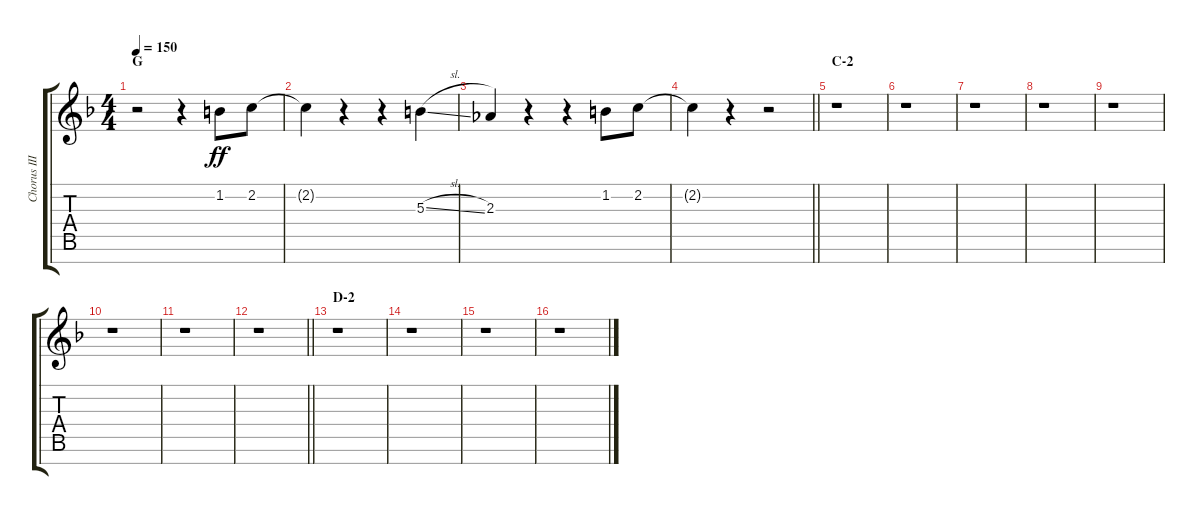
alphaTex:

\track ("Chorus III" "Chorus III") {instrument voiceoohs}
\staff {score tabs}
\tuning (Eb5 Bb4 Gb4 Db4 Ab3 Eb3 Bb2) {hide}
\ts (4 4)
\section ("" "G")
\tempo 150
\clef g2
\ks f
r.2{dy ff} r.4 1.2.8 2.2.8 |
2.2{t}.4 r.4 r.4 5.3{sl}.4 |
2.3.4 r.4 r.4 1.2.8 2.2.8 |
\barLineRight lightlight
2.2{t}.4 r.4 r.2 |
\section ("" "C-2")
r.1 |
r.1 |
r.1 |
r.1 |
r.1 |
r.1 |
r.1 |
\barLineRight lightlight
r.1 |
\section ("" "D-2")
r.1 |
r.1 |
r.1 |
r.1
